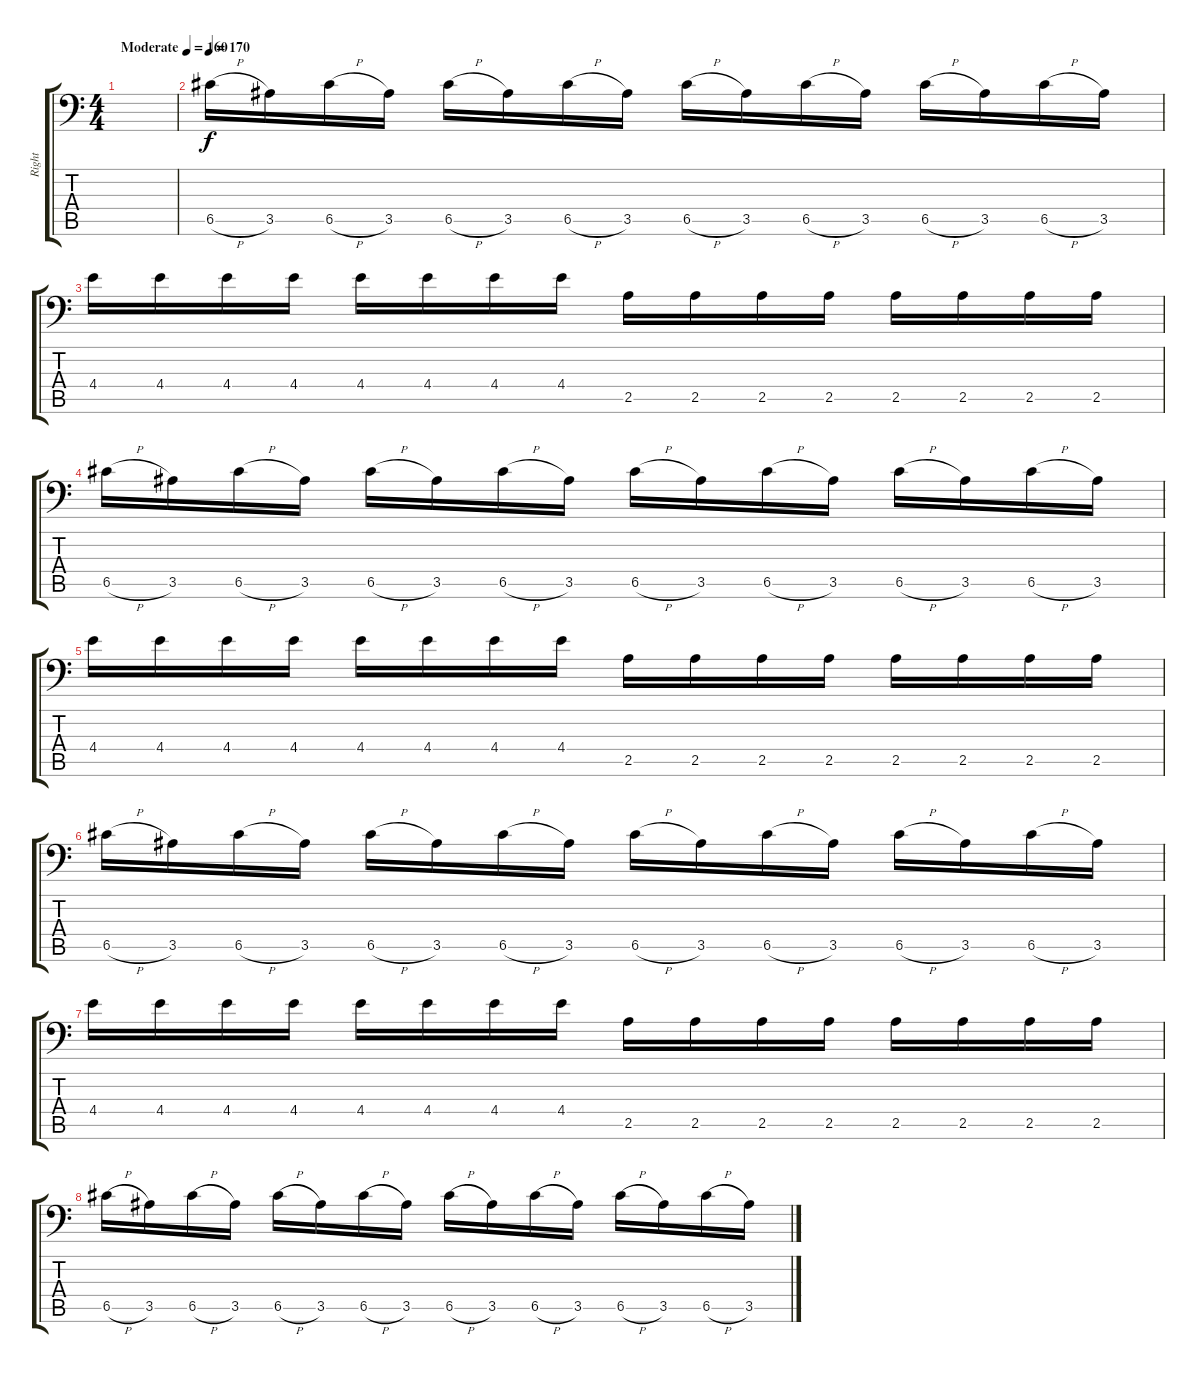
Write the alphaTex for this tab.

\track ("Right" "Right") {instrument distortionguitar}
\staff {score tabs}
\tuning (D4 A3 F3 C3 G2 A1) {hide}
\ts (4 4)
\tempo (160 "Moderate")
\clef f4
\ks c
|
\tempo 170
6.5{h}.16 3.5.16 6.5{h}.16 3.5.16 6.5{h}.16 3.5.16 6.5{h}.16 3.5.16 6.5{h}.16 3.5.16 6.5{h}.16 3.5.16 6.5{h}.16 3.5.16 6.5{h}.16 3.5.16 |
4.4.16 4.4.16 4.4.16 4.4.16 4.4.16 4.4.16 4.4.16 4.4.16 2.5.16 2.5.16 2.5.16 2.5.16 2.5.16 2.5.16 2.5.16 2.5.16 |
6.5{h}.16 3.5.16 6.5{h}.16 3.5.16 6.5{h}.16 3.5.16 6.5{h}.16 3.5.16 6.5{h}.16 3.5.16 6.5{h}.16 3.5.16 6.5{h}.16 3.5.16 6.5{h}.16 3.5.16 |
4.4.16 4.4.16 4.4.16 4.4.16 4.4.16 4.4.16 4.4.16 4.4.16 2.5.16 2.5.16 2.5.16 2.5.16 2.5.16 2.5.16 2.5.16 2.5.16 |
6.5{h}.16 3.5.16 6.5{h}.16 3.5.16 6.5{h}.16 3.5.16 6.5{h}.16 3.5.16 6.5{h}.16 3.5.16 6.5{h}.16 3.5.16 6.5{h}.16 3.5.16 6.5{h}.16 3.5.16 |
4.4.16 4.4.16 4.4.16 4.4.16 4.4.16 4.4.16 4.4.16 4.4.16 2.5.16 2.5.16 2.5.16 2.5.16 2.5.16 2.5.16 2.5.16 2.5.16 |
6.5{h}.16 3.5.16 6.5{h}.16 3.5.16 6.5{h}.16 3.5.16 6.5{h}.16 3.5.16 6.5{h}.16 3.5.16 6.5{h}.16 3.5.16 6.5{h}.16 3.5.16 6.5{h}.16 3.5.16
